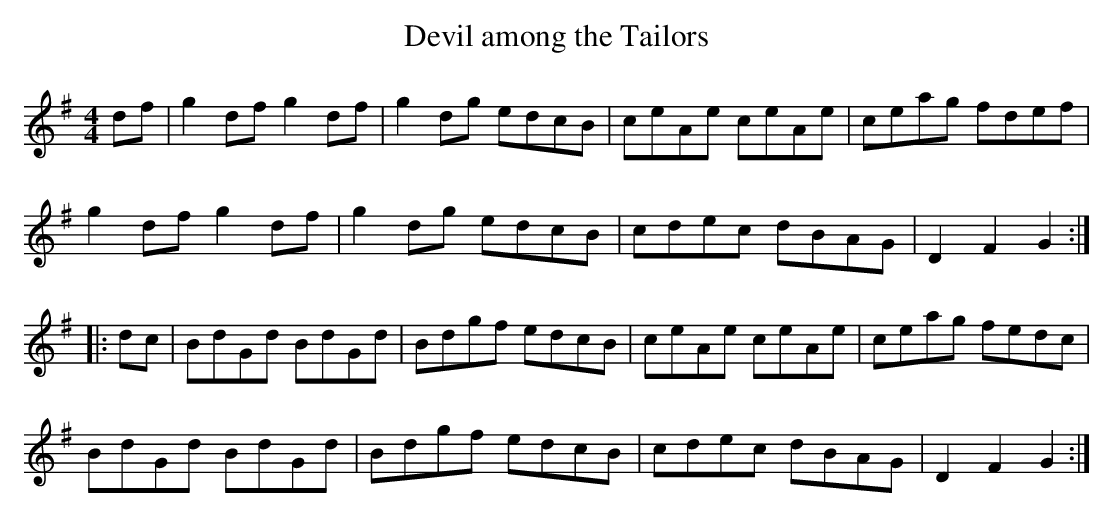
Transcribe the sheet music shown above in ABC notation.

X:1
T:Devil among the Tailors
M:4/4
K:G major
df|g2df g2df|g2dg edcB|ceAe ceAe|ceag fdef|
g2df g2df|g2dg edcB|cdec dBAG|D2F2 G2::
dc|BdGd BdGd|Bdgf edcB|ceAe ceAe|ceag fedc|
BdGd BdGd|Bdgf edcB|cdec dBAG|D2F2 G2:|
